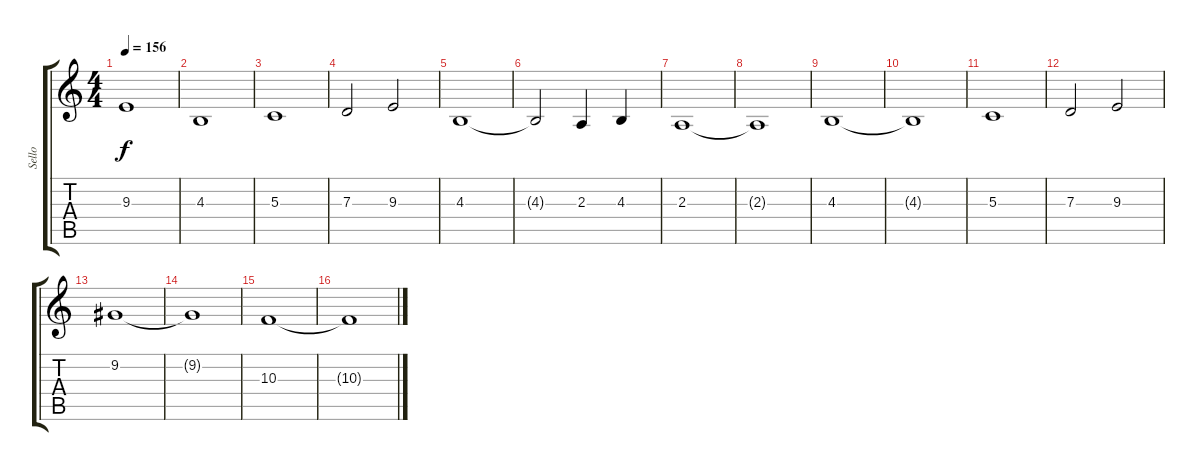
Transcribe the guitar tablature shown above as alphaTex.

\track ("Sello" "Sello") {instrument cello}
\staff {score tabs}
\tuning (E4 B3 G3 D3 A2 D2) {hide}
\ts (4 4)
\tempo 156
\clef g2
\ks c
9.3.1{dy f} |
4.3.1 |
5.3.1 |
7.3.2 9.3.2 |
4.3.1 |
4.3{t}.2 2.3.4 4.3.4 |
2.3.1 |
2.3{t}.1 |
4.3.1 |
4.3{t}.1 |
5.3.1 |
7.3.2 9.3.2 |
9.2.1 |
9.2{t}.1 |
10.3.1 |
10.3{t}.1
